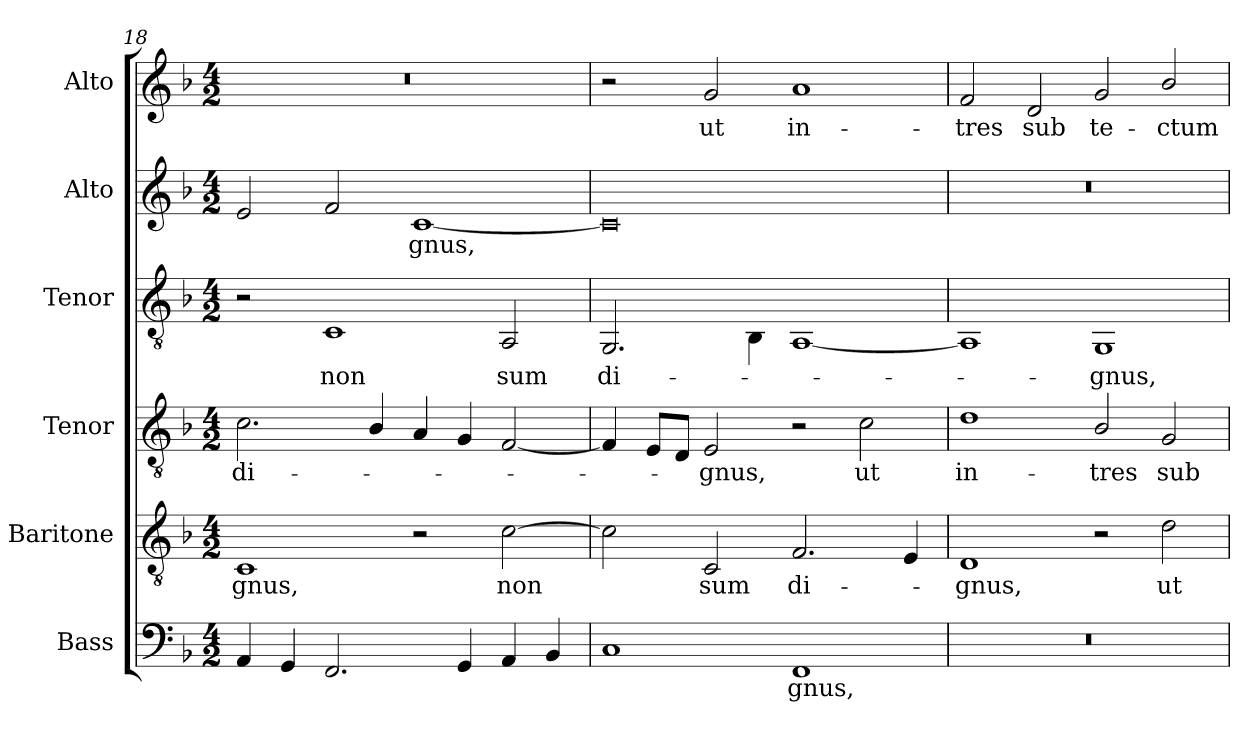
**kern	**text	**kern	**text	**kern	**text	**kern	**text	**kern	**text	**kern	**text
*part6	*part6	*part5	*part5	*part4	*part4	*part3	*part3	*part2	*part2	*part1	*part1
*staff6	*staff6	*staff5	*staff5	*staff4	*staff4	*staff3	*staff3	*staff2	*staff2	*staff1	*staff1
*I"Bass	*	*I"Baritone	*	*I"Tenor	*	*I"Tenor	*	*I"Alto	*	*I"Alto	*
*I'B.	*	*I'T.	*	*I'T.	*	*	*	*I'A.	*	*	*
*clefF4	*	*clefGv2	*	*clefGv2	*	*clefGv2	*	*clefG2	*	*clefG2	*
*	*	*ITrd7c12	*	*ITrd7c12	*	*	*	*	*	*	*
*k[b-]	*	*k[b-]	*	*k[b-]	*	*k[b-]	*	*k[b-]	*	*k[b-]	*
*F:	*	*F:	*	*F:	*	*F:	*	*F:	*	*F:	*
*M4/2	*	*M4/2	*	*M4/2	*	*M4/2	*	*M4/2	*	*M4/2	*
=18	=18	=18	=18	=18	=18	=18	=18	=18	=18	=18	=18
!	!	!	!LO:LY:b:color=#000000	!	!	!	!	!	!	!	!
!	!	!	!	!	!LO:LY:b:color=#000000	!	!	!	!	!LO:N:vis=1	!
4AAi/	.	1CCi	-gnus,	2.Ci\	di-	2r	.	2ei/	.	0r	.
4GGi/	.	.	.	.	.	.	.	.	.	.	.
!	!	!	!	!	!	!	!LO:LY:b:color=#000000	!	!	!	!
2.FFi/	.	.	.	.	.	1Ci	non	2fi/	.	.	.
.	.	.	.	4BB-i/	.	.	.	.	.	.	.
!	!	!	!	!	!	!	!	!	!LO:LY:b:color=#000000	!	!
.	.	2r	.	4AAi/	.	.	.	[1ci	-gnus,	.	.
4GGi/	.	.	.	4GGi/	.	.	.	.	.	.	.
!	!	!	!LO:LY:b:color=#000000	!	!	!	!	!	!	!	!
!	!	!	!	!	!	!	!LO:LY:b:color=#000000	!	!	!	!
4AAi/	.	[2Ci\	non	[2FFi/	.	2AAi/	sum	.	.	.	.
4BB-i/	.	.	.	.	.	.	.	.	.	.	.
=19	=19	=19	=19	=19	=19	=19	=19	=19	=19	=19	=19
!	!	!	!	!	!	!	!LO:LY:b:color=#000000	!	!	!	!
1Ci	.	2Ci\]	.	4FFi/]	.	2.GGi/	di-	0ci]	.	2r	.
.	.	.	.	8EEi/L	.	.	.	.	.	.	.
.	.	.	.	8DDi/J	.	.	.	.	.	.	.
!	!	!	!LO:LY:b:color=#000000	!	!	!	!	!	!	!	!
!	!	!	!	!	!LO:LY:b:color=#000000	!	!	!	!	!	!
!	!	!	!	!	!	!	!	!	!	!	!LO:LY:b:color=#000000
.	.	2CCi/	sum	2EEi/	-gnus,	.	.	.	.	2gi/	ut
.	.	.	.	.	.	4BB-i\	.	.	.	.	.
!	!LO:LY:b:color=#000000	!	!	!	!	!	!	!	!	!	!
!	!	!	!LO:LY:b:color=#000000	!	!	!	!	!	!	!	!
!	!	!	!	!	!	!	!	!	!	!	!LO:LY:b:color=#000000
1FFi	-gnus,	2.FFi/	di-	2r	.	[1AAi	.	.	.	1ai	in-
!	!	!	!	!	!LO:LY:b:color=#000000	!	!	!	!	!	!
.	.	.	.	2Ci\	ut	.	.	.	.	.	.
.	.	4EEi/	.	.	.	.	.	.	.	.	.
!!LO:PB:g=z
=20	=20	=20	=20	=20	=20	=20	=20	=20	=20	=20	=20
!LO:N:vis=1	!	!	!	!	!	!	!	!	!	!	!
!	!	!	!LO:LY:b:color=#000000	!	!	!	!	!	!	!	!
!	!	!	!	!	!LO:LY:b:color=#000000	!	!	!LO:N:vis=1	!	!	!
!	!	!	!	!	!	!	!	!	!	!	!LO:LY:b:color=#000000
0r	.	1DDi	-gnus,	1Di	in-	1AAi]	.	0r	.	2fi/	-tres
!	!	!	!	!	!	!	!	!	!	!	!LO:LY:b:color=#000000
.	.	.	.	.	.	.	.	.	.	2di/	sub
!	!	!	!	!	!LO:LY:b:color=#000000	!	!	!	!	!	!
!	!	!	!	!	!	!	!LO:LY:b:color=#000000	!	!	!	!
!	!	!	!	!	!	!	!	!	!	!	!LO:LY:b:color=#000000
.	.	2r	.	2BB-i/	-tres	1GGi	-gnus,	.	.	2gi/	te-
!	!	!	!LO:LY:b:color=#000000	!	!	!	!	!	!	!	!
!	!	!	!	!	!LO:LY:b:color=#000000	!	!	!	!	!	!
!	!	!	!	!	!	!	!	!	!	!	!LO:LY:b:color=#000000
.	.	2Di\	ut	2GGi/	sub	.	.	.	.	2b-i/	-ctum
=	=	=	=	=	=	=	=	=	=	=	=
*-	*-	*-	*-	*-	*-	*-	*-	*-	*-	*-	*-
